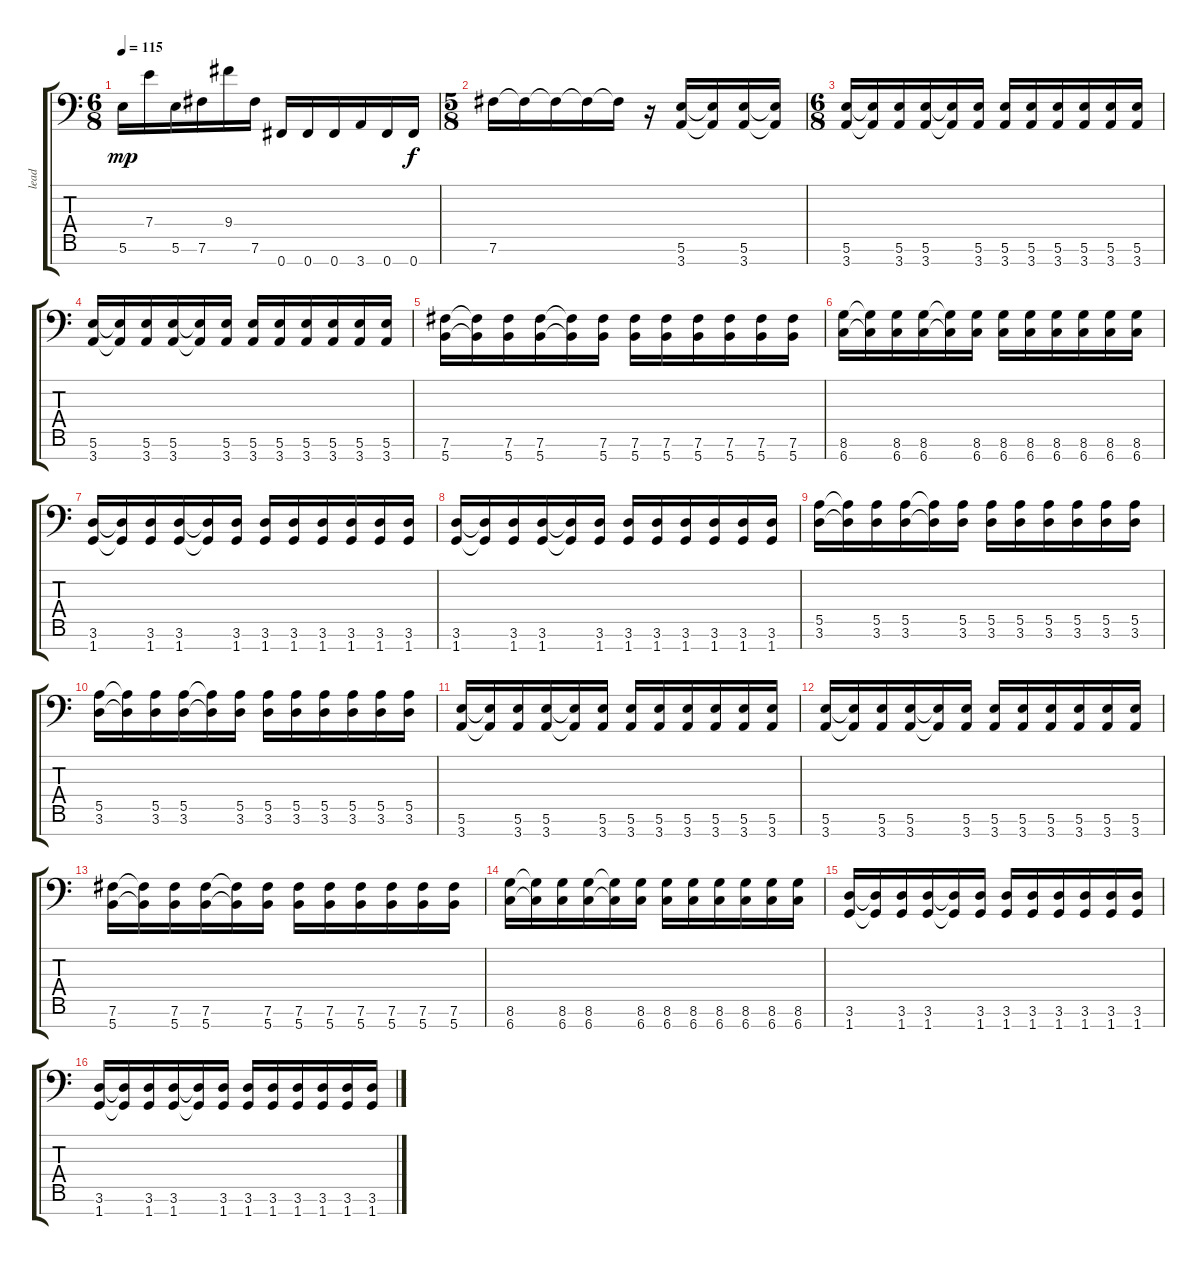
\track ("lead" "lead") {instrument distortionguitar}
\staff {score tabs}
\tuning (B3 G3 D3 A2 E2 B1 Gb1) {hide}
\ts (6 8)
\tempo 115
\clef f4
\ks c
5.6.16{dy mp} 7.4.16 5.6.16 7.6.16 9.4.16 7.6.16 0.7.16 0.7.16 0.7.16 3.7.16 0.7.16 0.7.16{dy f} |
\ts (5 8)
7.6.16 7.6{t}.16 7.6{t}.16 7.6{t}.16 7.6{t}.16 r.16 (5.6 3.7).16 (5.6{t} 3.7{t}).16 (5.6 3.7).16 (5.6{t} 3.7{t}).16 |
\ts (6 8)
(5.6 3.7).16 (5.6{t} 3.7{t}).16 (5.6 3.7).16 (5.6 3.7).16 (5.6{t} 3.7{t}).16 (5.6 3.7).16 (5.6 3.7).16 (5.6 3.7).16 (5.6 3.7).16 (5.6 3.7).16 (5.6 3.7).16 (5.6 3.7).16 |
(5.6 3.7).16 (5.6{t} 3.7{t}).16 (5.6 3.7).16 (5.6 3.7).16 (5.6{t} 3.7{t}).16 (5.6 3.7).16 (5.6 3.7).16 (5.6 3.7).16 (5.6 3.7).16 (5.6 3.7).16 (5.6 3.7).16 (5.6 3.7).16 |
(7.6 5.7).16 (7.6{t} 5.7{t}).16 (7.6 5.7).16 (7.6 5.7).16 (7.6{t} 5.7{t}).16 (7.6 5.7).16 (7.6 5.7).16 (7.6 5.7).16 (7.6 5.7).16 (7.6 5.7).16 (7.6 5.7).16 (7.6 5.7).16 |
(8.6 6.7).16 (8.6{t} 6.7{t}).16 (8.6 6.7).16 (8.6 6.7).16 (8.6{t} 6.7{t}).16 (8.6 6.7).16 (8.6 6.7).16 (8.6 6.7).16 (8.6 6.7).16 (8.6 6.7).16 (8.6 6.7).16 (8.6 6.7).16 |
(3.6 1.7).16 (3.6{t} 1.7{t}).16 (3.6 1.7).16 (3.6 1.7).16 (3.6{t} 1.7{t}).16 (3.6 1.7).16 (3.6 1.7).16 (3.6 1.7).16 (3.6 1.7).16 (3.6 1.7).16 (3.6 1.7).16 (3.6 1.7).16 |
(3.6 1.7).16 (3.6{t} 1.7{t}).16 (3.6 1.7).16 (3.6 1.7).16 (3.6{t} 1.7{t}).16 (3.6 1.7).16 (3.6 1.7).16 (3.6 1.7).16 (3.6 1.7).16 (3.6 1.7).16 (3.6 1.7).16 (3.6 1.7).16 |
(5.5 3.6).16 (5.5{t} 3.6{t}).16 (5.5 3.6).16 (5.5 3.6).16 (5.5{t} 3.6{t}).16 (5.5 3.6).16 (5.5 3.6).16 (5.5 3.6).16 (5.5 3.6).16 (5.5 3.6).16 (5.5 3.6).16 (5.5 3.6).16 |
(5.5 3.6).16 (5.5{t} 3.6{t}).16 (5.5 3.6).16 (5.5 3.6).16 (5.5{t} 3.6{t}).16 (5.5 3.6).16 (5.5 3.6).16 (5.5 3.6).16 (5.5 3.6).16 (5.5 3.6).16 (5.5 3.6).16 (5.5 3.6).16 |
(5.6 3.7).16 (5.6{t} 3.7{t}).16 (5.6 3.7).16 (5.6 3.7).16 (5.6{t} 3.7{t}).16 (5.6 3.7).16 (5.6 3.7).16 (5.6 3.7).16 (5.6 3.7).16 (5.6 3.7).16 (5.6 3.7).16 (5.6 3.7).16 |
(5.6 3.7).16 (5.6{t} 3.7{t}).16 (5.6 3.7).16 (5.6 3.7).16 (5.6{t} 3.7{t}).16 (5.6 3.7).16 (5.6 3.7).16 (5.6 3.7).16 (5.6 3.7).16 (5.6 3.7).16 (5.6 3.7).16 (5.6 3.7).16 |
(7.6 5.7).16 (7.6{t} 5.7{t}).16 (7.6 5.7).16 (7.6 5.7).16 (7.6{t} 5.7{t}).16 (7.6 5.7).16 (7.6 5.7).16 (7.6 5.7).16 (7.6 5.7).16 (7.6 5.7).16 (7.6 5.7).16 (7.6 5.7).16 |
(8.6 6.7).16 (8.6{t} 6.7{t}).16 (8.6 6.7).16 (8.6 6.7).16 (8.6{t} 6.7{t}).16 (8.6 6.7).16 (8.6 6.7).16 (8.6 6.7).16 (8.6 6.7).16 (8.6 6.7).16 (8.6 6.7).16 (8.6 6.7).16 |
(3.6 1.7).16 (3.6{t} 1.7{t}).16 (3.6 1.7).16 (3.6 1.7).16 (3.6{t} 1.7{t}).16 (3.6 1.7).16 (3.6 1.7).16 (3.6 1.7).16 (3.6 1.7).16 (3.6 1.7).16 (3.6 1.7).16 (3.6 1.7).16 |
(3.6 1.7).16 (3.6{t} 1.7{t}).16 (3.6 1.7).16 (3.6 1.7).16 (3.6{t} 1.7{t}).16 (3.6 1.7).16 (3.6 1.7).16 (3.6 1.7).16 (3.6 1.7).16 (3.6 1.7).16 (3.6 1.7).16 (3.6 1.7).16
